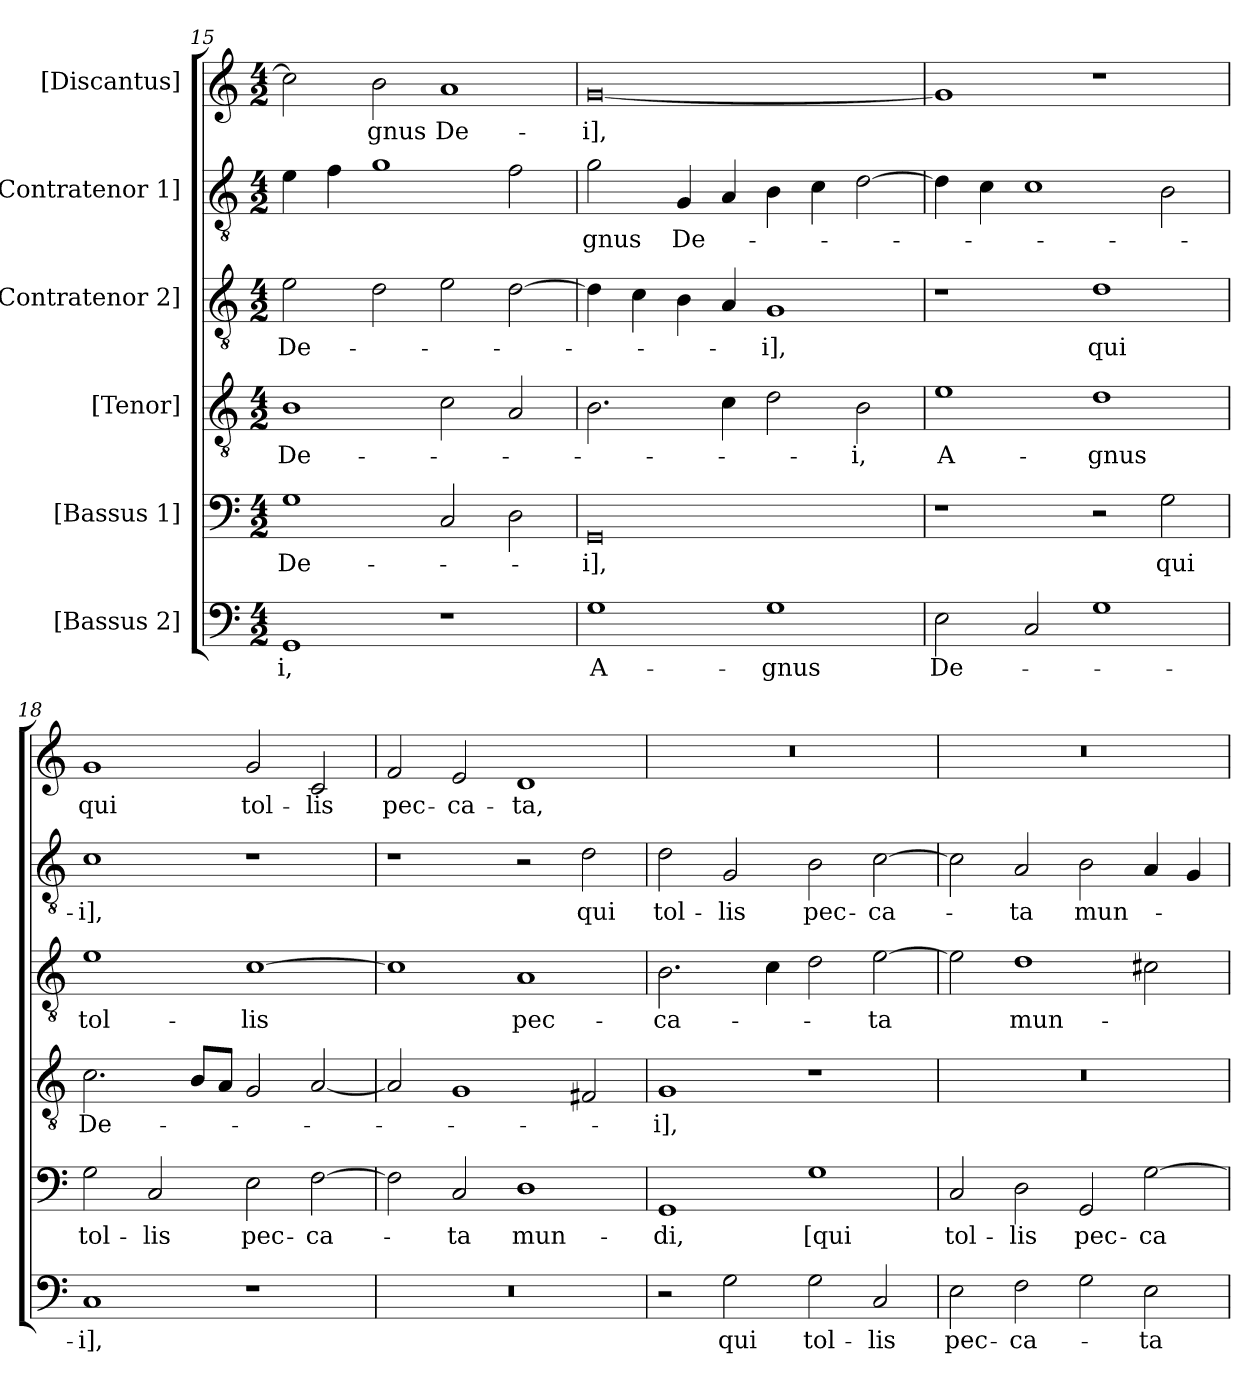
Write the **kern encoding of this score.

**kern	**text	**kern	**text	**kern	**text	**kern	**text	**kern	**text	**kern	**text
*part6	*part6	*part5	*part5	*part4	*part4	*part3	*part3	*part2	*part2	*part1	*part1
*staff6	*staff6	*staff5	*staff5	*staff4	*staff4	*staff3	*staff3	*staff2	*staff2	*staff1	*staff1
*I"[Bassus 2]	*	*I"[Bassus 1]	*	*I"[Tenor]	*	*I"[Contratenor 2]	*	*I"[Contratenor 1]	*	*I"[Discantus]	*
*clefF4	*	*clefF4	*	*clefGv2	*	*clefGv2	*	*clefGv2	*	*clefG2	*
*k[]	*	*k[]	*	*k[]	*	*k[]	*	*k[]	*	*k[]	*
*M4/2	*	*M4/2	*	*M4/2	*	*M4/2	*	*M4/2	*	*M4/2	*
=15	=15	=15	=15	=15	=15	=15	=15	=15	=15	=15	=15
1GG/	-i,	1G\	De-	1B\	De-	2e\	De-	4e\	.	2cc\]	.
.	.	.	.	.	.	.	.	4f\	.	.	.
.	.	.	.	.	.	2d\	.	1g\	.	2b\	-gnus
1r	.	2C/	.	2c\	.	2e\	.	.	.	1a/	De-
.	.	2D\	.	2A/	.	[2d\	.	2f\	.	.	.
=16	=16	=16	=16	=16	=16	=16	=16	=16	=16	=16	=16
1G\	A-	0GG/	-i],	2.B\	.	4d\]	.	2g\	-gnus	[0g/	-i],
.	.	.	.	.	.	4c\	.	.	.	.	.
.	.	.	.	.	.	4B\	.	4G/	De-	.	.
.	.	.	.	4c\	.	4A/	.	4A/	.	.	.
1G\	-gnus	.	.	2d\	.	1G/	-i],	4B\	.	.	.
.	.	.	.	.	.	.	.	4c\	.	.	.
.	.	.	.	2B\	-i,	.	.	[2d\	.	.	.
=17	=17	=17	=17	=17	=17	=17	=17	=17	=17	=17	=17
2E\	De-	1r	.	1e\	A-	1r	.	4d\]	.	1g/]	.
.	.	.	.	.	.	.	.	4c\	.	.	.
2C/	.	.	.	.	.	.	.	1c\	.	.	.
1G\	.	2r	.	1d\	-gnus	1d\	qui	.	.	1r	.
.	.	2G\	qui	.	.	.	.	2B\	.	.	.
=18	=18	=18	=18	=18	=18	=18	=18	=18	=18	=18	=18
1C/	-i],	2G\	tol-	2.c\	De-	1e\	tol-	1c\	-i],	1g/	qui
.	.	2C/	-lis	.	.	.	.	.	.	.	.
.	.	.	.	8B/L	.	.	.	.	.	.	.
.	.	.	.	8A/J	.	.	.	.	.	.	.
1r	.	2E\	pec-	2G/	.	[1c\	-lis	1r	.	2g/	tol-
.	.	[2F\	-ca-	[2A/	.	.	.	.	.	2c/	-lis
=19	=19	=19	=19	=19	=19	=19	=19	=19	=19	=19	=19
0r	.	2F\]	.	2A/]	.	1c\]	.	1r	.	2f/	pec-
.	.	2C/	-ta	1G/	.	.	.	.	.	2e/	-ca-
.	.	1D\	mun-	.	.	1A/	pec-	2r	.	1d/	-ta,
.	.	.	.	2F#X/	.	.	.	2d\	qui	.	.
=20	=20	=20	=20	=20	=20	=20	=20	=20	=20	=20	=20
2r	.	1GG/	-di,	1G/	-i],	2.B\	-ca-	2d\	tol-	0r	.
2G\	qui	.	.	.	.	.	.	2G/	-lis	.	.
.	.	.	.	.	.	4c\	.	.	.	.	.
2G\	tol-	1G\	[qui	1r	.	2d\	.	2B\	pec-	.	.
2C/	-lis	.	.	.	.	[2e\	-ta	[2c\	-ca-	.	.
=21	=21	=21	=21	=21	=21	=21	=21	=21	=21	=21	=21
2E\	pec-	2C/	tol-	0r	.	2e\]	.	2c\]	.	0r	.
2F\	-ca-	2D\	-lis	.	.	1d\	mun-	2A/	-ta	.	.
2G\	.	2GG/	pec-	.	.	.	.	2B\	mun-	.	.
2E\	-ta	[2G\	-ca-	.	.	2c#X\	.	4A/	.	.	.
.	.	.	.	.	.	.	.	4G/	.	.	.
=	=	=	=	=	=	=	=	=	=	=	=
*-	*-	*-	*-	*-	*-	*-	*-	*-	*-	*-	*-
